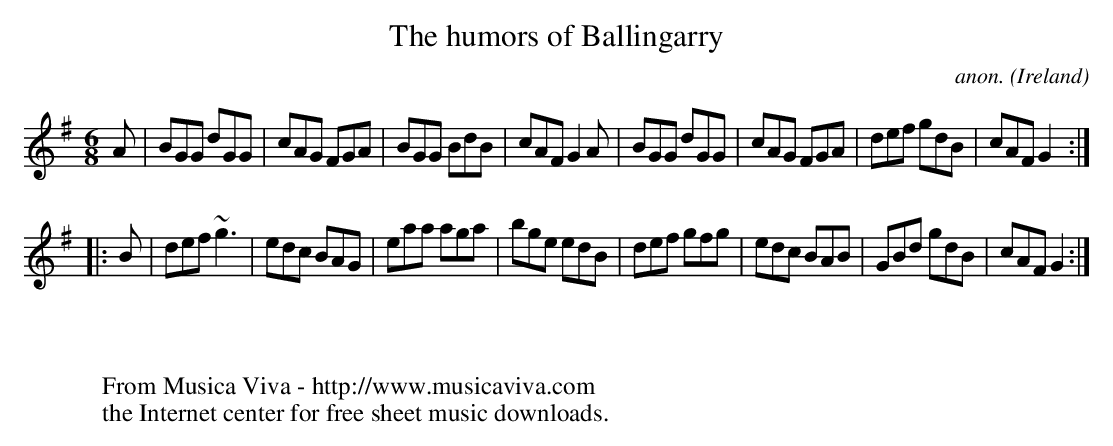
X:1
T:The humors of Ballingarry
C:anon.
O:Ireland
M:6/8
L:1/8
K:G
A|BGG dGG|cAG FGA|BGG BdB|cAF G2A|BGG dGG|cAG FGA|def gdB|cAF G2:|
|:B|def ~g3|edc BAG|eaa aga|bge edB|def gfg|edc BAB|GBd gdB|cAF G2:|
W:
W:
W: From Musica Viva - http://www.musicaviva.com
W: the Internet center for free sheet music downloads.
